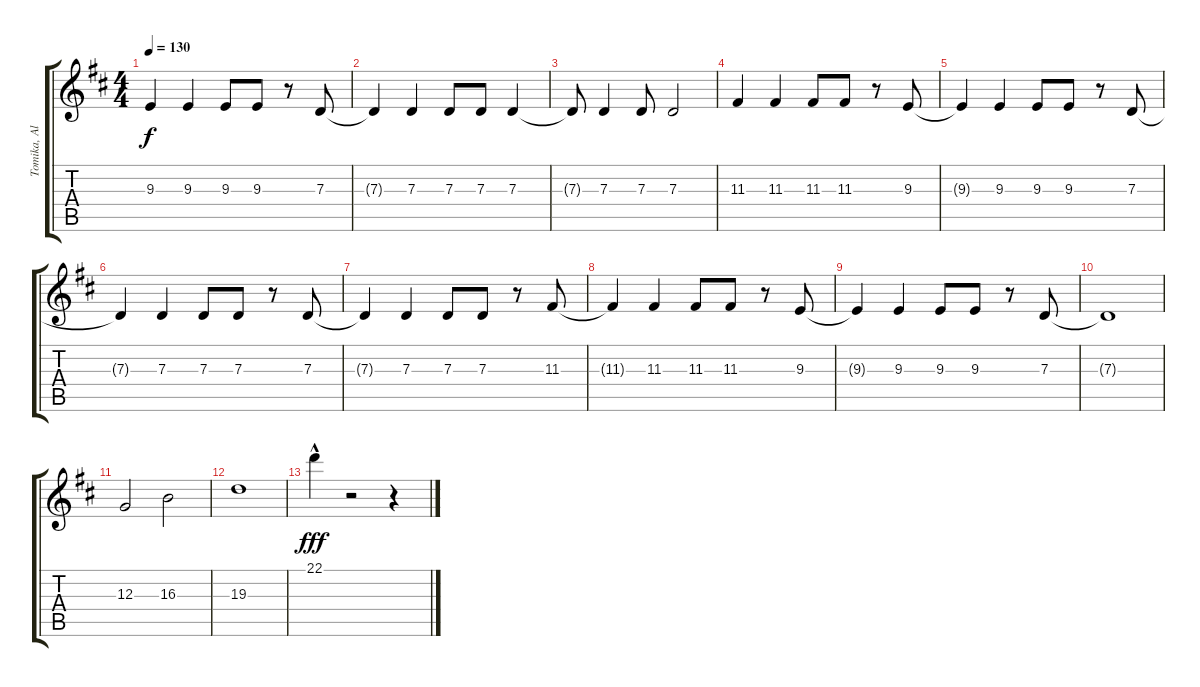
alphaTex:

\track ("Tomika, Alicia, Martha (Backing Vocals)" "Tomika, Al") {instrument violin}
\staff {score tabs}
\tuning (E4 B3 G3 D3 A2 E2) {hide}
\ts (4 4)
\tempo 130
\clef g2
\ks d
9.3{t}.4{dy f} 9.3.4 9.3.8 9.3.8 r.8 7.3.8 |
7.3{t}.4 7.3.4 7.3.8 7.3.8 7.3.4 |
7.3{t}.8 7.3.4 7.3.8 7.3.2 |
11.3.4 11.3.4 11.3.8 11.3.8 r.8 9.3.8 |
9.3{t}.4 9.3.4 9.3.8 9.3.8 r.8 7.3.8 |
7.3{t}.4 7.3.4 7.3.8 7.3.8 r.8 7.3.8 |
7.3{t}.4 7.3.4 7.3.8 7.3.8 r.8 11.3.8 |
11.3{t}.4 11.3.4 11.3.8 11.3.8 r.8 9.3.8 |
9.3{t}.4 9.3.4 9.3.8 9.3.8 r.8 7.3.8 |
7.3{t}.1 |
12.3.2 16.3.2 |
19.3.1 |
22.1{hac}.4{dy fff} r.2 r.4
